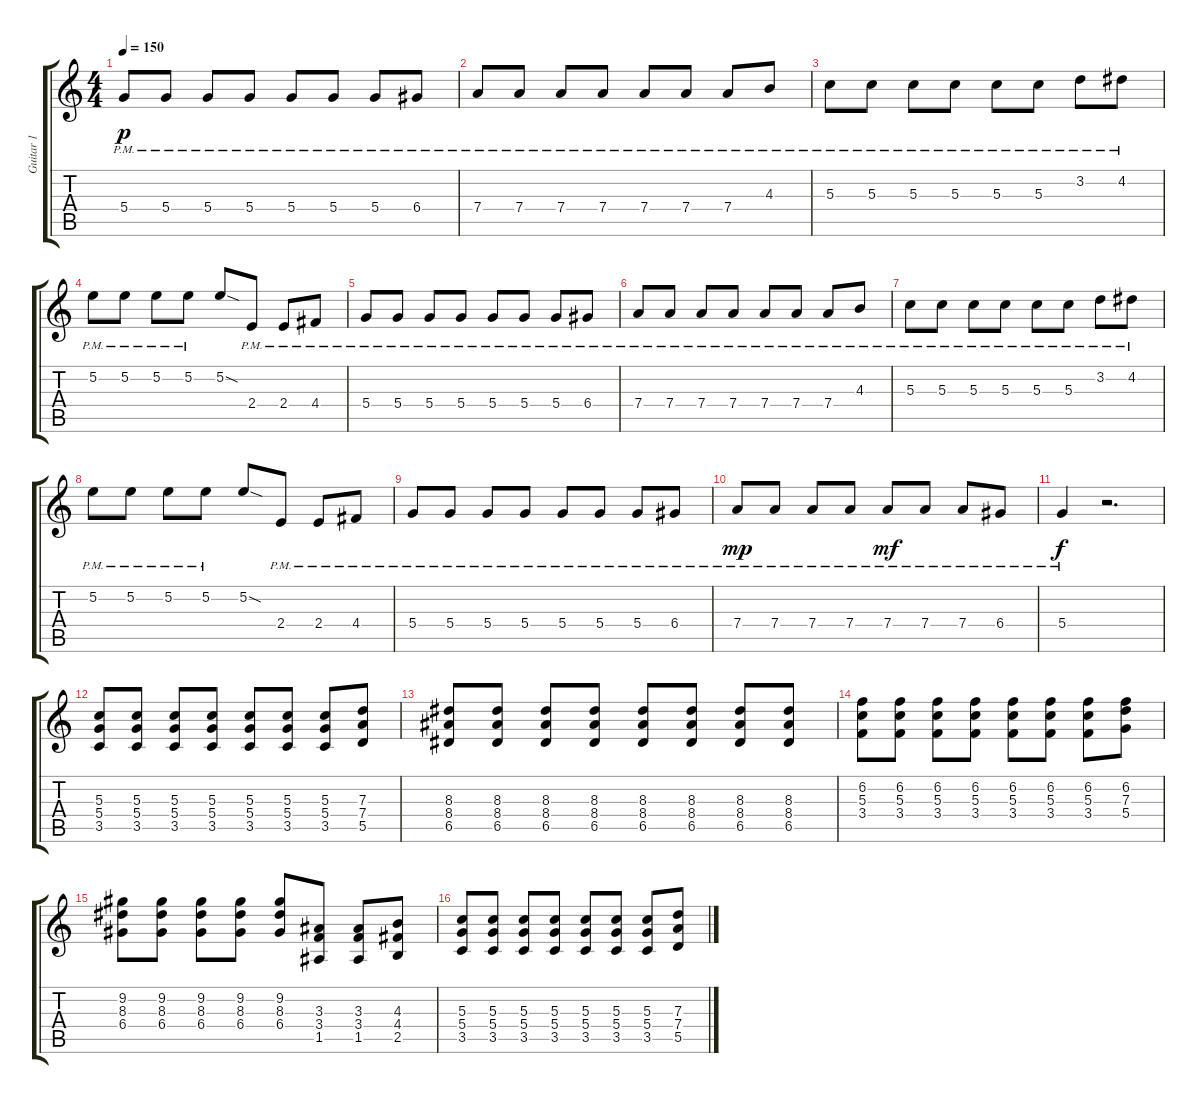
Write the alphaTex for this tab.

\track ("Guitar 1" "Guitar 1") {instrument overdrivenguitar}
\staff {score tabs}
\tuning (E4 B3 G3 D3 A2 E2) {hide}
\ts (4 4)
\tempo 150
\clef g2
\ks c
5.4{pm}.8{dy p} 5.4{pm}.8 5.4{pm}.8 5.4{pm}.8 5.4{pm}.8 5.4{pm}.8 5.4{pm}.8 6.4{pm}.8 |
7.4{pm}.8 7.4{pm}.8 7.4{pm}.8 7.4{pm}.8 7.4{pm}.8 7.4{pm}.8 7.4{pm}.8 4.3{pm}.8 |
5.3{pm}.8 5.3{pm}.8 5.3{pm}.8 5.3{pm}.8 5.3{pm}.8 5.3{pm}.8 3.2{pm}.8 4.2{pm}.8 |
5.2{pm}.8 5.2{pm}.8 5.2{pm}.8 5.2{pm}.8 5.2{sod}.8 2.4{pm}.8 2.4{pm}.8 4.4{pm}.8 |
5.4{pm}.8 5.4{pm}.8 5.4{pm}.8 5.4{pm}.8 5.4{pm}.8 5.4{pm}.8 5.4{pm}.8 6.4{pm}.8 |
7.4{pm}.8 7.4{pm}.8 7.4{pm}.8 7.4{pm}.8 7.4{pm}.8 7.4{pm}.8 7.4{pm}.8 4.3{pm}.8 |
5.3{pm}.8 5.3{pm}.8 5.3{pm}.8 5.3{pm}.8 5.3{pm}.8 5.3{pm}.8 3.2{pm}.8 4.2{pm}.8 |
5.2{pm}.8 5.2{pm}.8 5.2{pm}.8 5.2{pm}.8 5.2{sod}.8 2.4{pm}.8 2.4{pm}.8 4.4{pm}.8 |
5.4{pm}.8 5.4{pm}.8 5.4{pm}.8 5.4{pm}.8 5.4{pm}.8 5.4{pm}.8 5.4{pm}.8 6.4{pm}.8 |
7.4{pm}.8{dy mp} 7.4{pm}.8 7.4{pm}.8 7.4{pm}.8 7.4{pm}.8{dy mf} 7.4{pm}.8 7.4{pm}.8 6.4{pm}.8 |
5.4{pm}.4{dy f} r.2{d} |
(5.3 5.4 3.5).8{volume 13} (5.3 5.4 3.5).8 (5.3 5.4 3.5).8 (5.3 5.4 3.5).8 (5.3 5.4 3.5).8 (5.3 5.4 3.5).8 (5.3 5.4 3.5).8 (7.3 7.4 5.5).8 |
(8.3 8.4 6.5).8 (8.3 8.4 6.5).8 (8.3 8.4 6.5).8 (8.3 8.4 6.5).8 (8.3 8.4 6.5).8 (8.3 8.4 6.5).8 (8.3 8.4 6.5).8 (8.3 8.4 6.5).8 |
(6.2 5.3 3.4).8 (6.2 5.3 3.4).8 (6.2 5.3 3.4).8 (6.2 5.3 3.4).8 (6.2 5.3 3.4).8 (6.2 5.3 3.4).8 (6.2 5.3 3.4).8 (6.2 7.3 5.4).8 |
(9.2 8.3 6.4).8 (9.2 8.3 6.4).8 (9.2 8.3 6.4).8 (9.2 8.3 6.4).8 (9.2 8.3 6.4).8 (3.3 3.4 1.5).8 (3.3 3.4 1.5).8 (4.3 4.4 2.5).8 |
(5.3 5.4 3.5).8 (5.3 5.4 3.5).8 (5.3 5.4 3.5).8 (5.3 5.4 3.5).8 (5.3 5.4 3.5).8 (5.3 5.4 3.5).8 (5.3 5.4 3.5).8 (7.3 7.4 5.5).8
